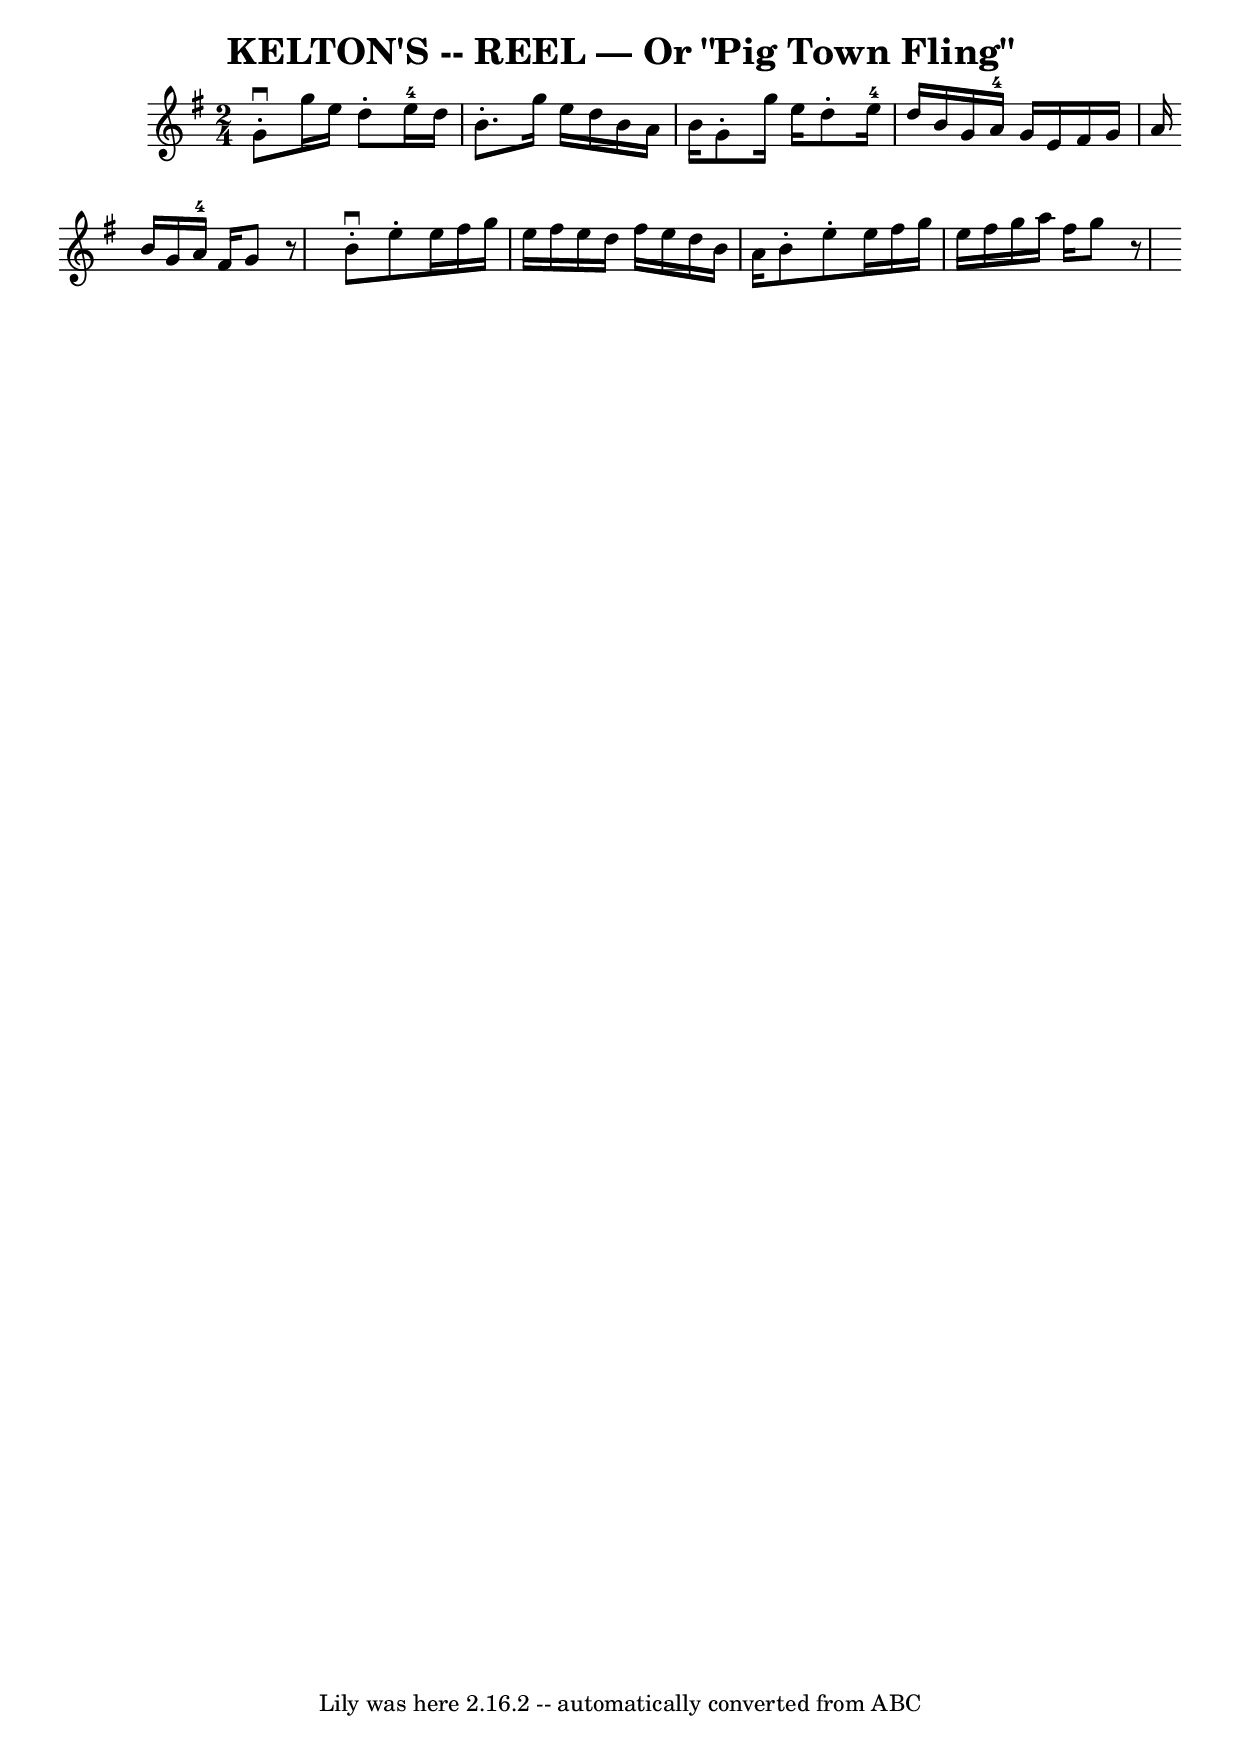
\version "2.16.2"
\include "Mammoth.ily"
\header {
  %% book = "Ryan's Mammoth Collection of Fiddle Tunes"
  crossRefNumber = "1"
  footnotes = ""
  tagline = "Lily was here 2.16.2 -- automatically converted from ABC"
  title = "KELTON'S -- REEL — Or \"Pig Town Fling\""

}
voicedefault =  {


  \time 2/4 
  \key g \major
 g'8^\downbow-. g''16 e''16 d''8 -. e''16 
  -4 d''16    |
  b'8. -. g''16 e''16 d''16 b'16 a'16    
  b'16    |
  g'8 -. g''16 e''16 d''8 -. e''16-4 d''16    
  |
  b'16 g'16 a'16-4 g'16 e'16 fis'16 g'16 a'16   
  \bar ":|" b'16 g'16 a'16-4 fis'16 g'8    r8 \bar "|."     
  \bar "|:" b'8^\downbow-. e''8 -. e''16 fis''16 g''16 e''16    
  |
  fis''16 e''16 d''16 fis''16 e''16 d''16 b'16    
  a'16    |
  b'8 -. e''8 -. e''16 fis''16 g''16 e''16    
  |
  fis''16 g''16 a''16 fis''16 g''8    r8   \bar ":|"   

}

\score{
  <<

    \context Staff="default"
    {
      \voicedefault 
      
    }

  >>
  \layout {
    
  }
  \midi {
  }

}
